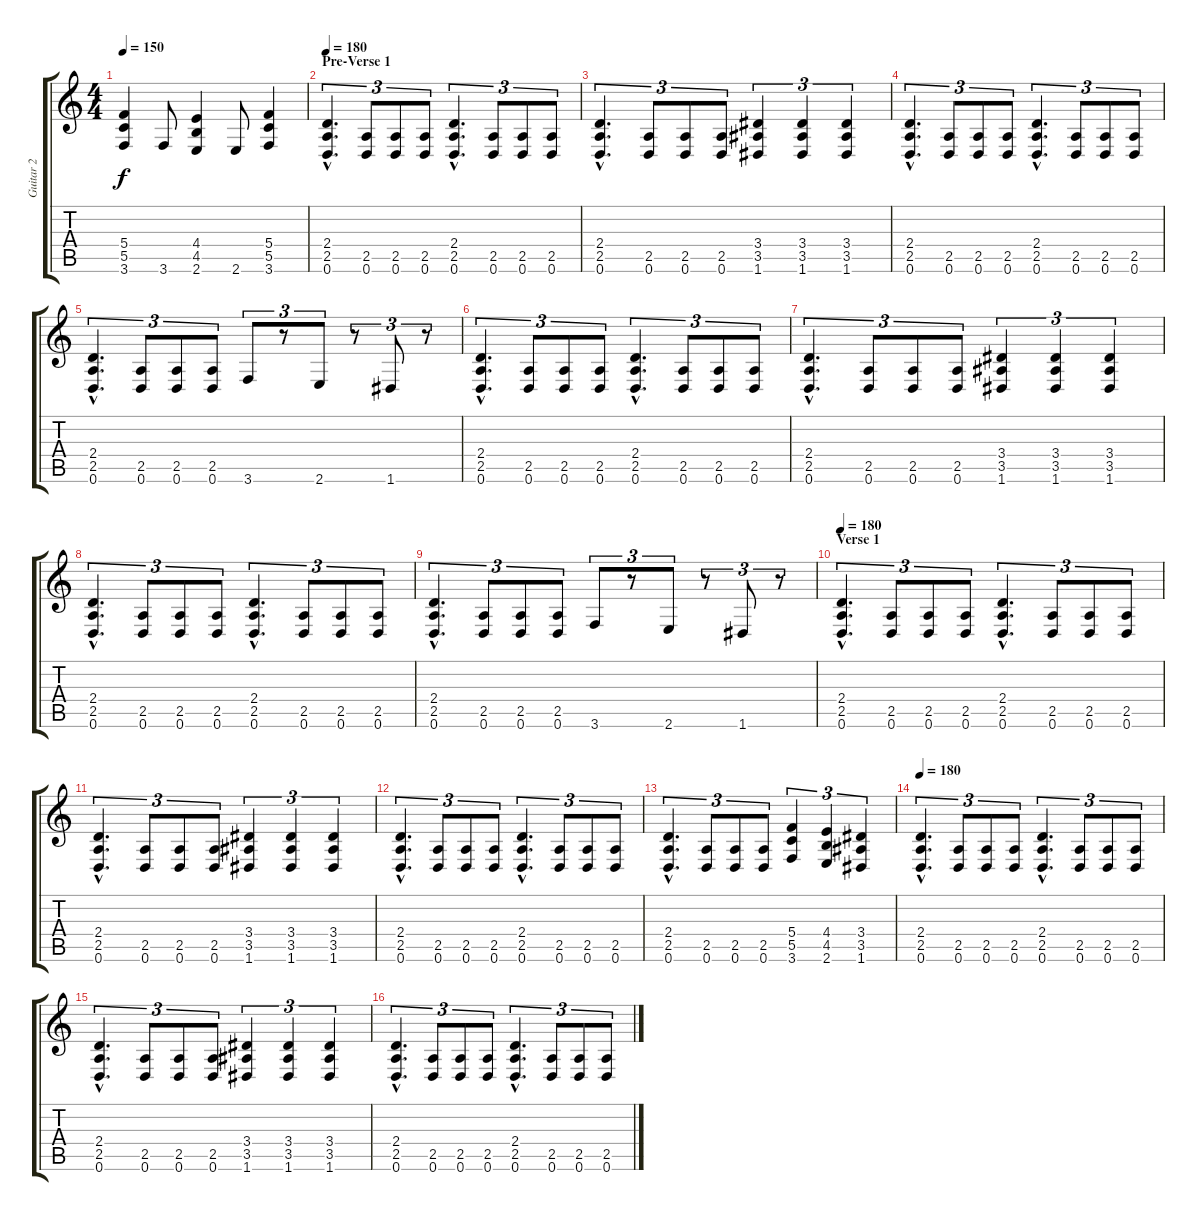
\track ("Guitar 2" "Guitar 2") {instrument distortionguitar}
\staff {score tabs}
\tuning (D4 A3 F3 C3 G2 D2) {hide}
\ts (4 4)
\tempo 150
\clef g2
\ks c
(5.4 5.5 3.6).4{dy f} 3.6.8 (4.4 4.5 2.6).4 2.6.8 (5.4 5.5 3.6).4 |
\section ("" "Pre-Verse 1")
\tempo 180
(2.4{hac} 2.5{hac} 0.6{hac}).4{d tu (3 2)} (2.5 0.6).8{tu (3 2)} (2.5 0.6).8{tu (3 2)} (2.5 0.6).8{tu (3 2)} (2.4{hac} 2.5{hac} 0.6{hac}).4{d tu (3 2)} (2.5 0.6).8{tu (3 2)} (2.5 0.6).8{tu (3 2)} (2.5 0.6).8{tu (3 2)} |
(2.4{hac} 2.5{hac} 0.6{hac}).4{d tu (3 2)} (2.5 0.6).8{tu (3 2)} (2.5 0.6).8{tu (3 2)} (2.5 0.6).8{tu (3 2)} (3.4 3.5 1.6).4{tu (3 2)} (3.4 3.5 1.6).4{tu (3 2)} (3.4 3.5 1.6).4{tu (3 2)} |
(2.4{hac} 2.5{hac} 0.6{hac}).4{d tu (3 2)} (2.5 0.6).8{tu (3 2)} (2.5 0.6).8{tu (3 2)} (2.5 0.6).8{tu (3 2)} (2.4{hac} 2.5{hac} 0.6{hac}).4{d tu (3 2)} (2.5 0.6).8{tu (3 2)} (2.5 0.6).8{tu (3 2)} (2.5 0.6).8{tu (3 2)} |
(2.4{hac} 2.5{hac} 0.6{hac}).4{d tu (3 2)} (2.5 0.6).8{tu (3 2)} (2.5 0.6).8{tu (3 2)} (2.5 0.6).8{tu (3 2)} 3.6.8{tu (3 2)} r.8{tu (3 2)} 2.6.8{tu (3 2)} r.8{tu (3 2)} 1.6.8{tu (3 2)} r.8{tu (3 2)} |
(2.4{hac} 2.5{hac} 0.6{hac}).4{d tu (3 2)} (2.5 0.6).8{tu (3 2)} (2.5 0.6).8{tu (3 2)} (2.5 0.6).8{tu (3 2)} (2.4{hac} 2.5{hac} 0.6{hac}).4{d tu (3 2)} (2.5 0.6).8{tu (3 2)} (2.5 0.6).8{tu (3 2)} (2.5 0.6).8{tu (3 2)} |
(2.4{hac} 2.5{hac} 0.6{hac}).4{d tu (3 2)} (2.5 0.6).8{tu (3 2)} (2.5 0.6).8{tu (3 2)} (2.5 0.6).8{tu (3 2)} (3.4 3.5 1.6).4{tu (3 2)} (3.4 3.5 1.6).4{tu (3 2)} (3.4 3.5 1.6).4{tu (3 2)} |
(2.4{hac} 2.5{hac} 0.6{hac}).4{d tu (3 2)} (2.5 0.6).8{tu (3 2)} (2.5 0.6).8{tu (3 2)} (2.5 0.6).8{tu (3 2)} (2.4{hac} 2.5{hac} 0.6{hac}).4{d tu (3 2)} (2.5 0.6).8{tu (3 2)} (2.5 0.6).8{tu (3 2)} (2.5 0.6).8{tu (3 2)} |
(2.4{hac} 2.5{hac} 0.6{hac}).4{d tu (3 2)} (2.5 0.6).8{tu (3 2)} (2.5 0.6).8{tu (3 2)} (2.5 0.6).8{tu (3 2)} 3.6.8{tu (3 2)} r.8{tu (3 2)} 2.6.8{tu (3 2)} r.8{tu (3 2)} 1.6.8{tu (3 2)} r.8{tu (3 2)} |
\section ("" "Verse 1")
\tempo 180
(2.4{hac} 2.5{hac} 0.6{hac}).4{d tu (3 2)} (2.5 0.6).8{tu (3 2)} (2.5 0.6).8{tu (3 2)} (2.5 0.6).8{tu (3 2)} (2.4{hac} 2.5{hac} 0.6{hac}).4{d tu (3 2)} (2.5 0.6).8{tu (3 2)} (2.5 0.6).8{tu (3 2)} (2.5 0.6).8{tu (3 2)} |
(2.4{hac} 2.5{hac} 0.6{hac}).4{d tu (3 2)} (2.5 0.6).8{tu (3 2)} (2.5 0.6).8{tu (3 2)} (2.5 0.6).8{tu (3 2)} (3.4 3.5 1.6).4{tu (3 2)} (3.4 3.5 1.6).4{tu (3 2)} (3.4 3.5 1.6).4{tu (3 2)} |
(2.4{hac} 2.5{hac} 0.6{hac}).4{d tu (3 2)} (2.5 0.6).8{tu (3 2)} (2.5 0.6).8{tu (3 2)} (2.5 0.6).8{tu (3 2)} (2.4{hac} 2.5{hac} 0.6{hac}).4{d tu (3 2)} (2.5 0.6).8{tu (3 2)} (2.5 0.6).8{tu (3 2)} (2.5 0.6).8{tu (3 2)} |
(2.4{hac} 2.5{hac} 0.6{hac}).4{d tu (3 2)} (2.5 0.6).8{tu (3 2)} (2.5 0.6).8{tu (3 2)} (2.5 0.6).8{tu (3 2)} (5.4 5.5 3.6).4{tu (3 2)} (4.4 4.5 2.6).4{tu (3 2)} (3.4 3.5 1.6).4{tu (3 2)} |
\tempo 180
(2.4{hac} 2.5{hac} 0.6{hac}).4{d tu (3 2)} (2.5 0.6).8{tu (3 2)} (2.5 0.6).8{tu (3 2)} (2.5 0.6).8{tu (3 2)} (2.4{hac} 2.5{hac} 0.6{hac}).4{d tu (3 2)} (2.5 0.6).8{tu (3 2)} (2.5 0.6).8{tu (3 2)} (2.5 0.6).8{tu (3 2)} |
(2.4{hac} 2.5{hac} 0.6{hac}).4{d tu (3 2)} (2.5 0.6).8{tu (3 2)} (2.5 0.6).8{tu (3 2)} (2.5 0.6).8{tu (3 2)} (3.4 3.5 1.6).4{tu (3 2)} (3.4 3.5 1.6).4{tu (3 2)} (3.4 3.5 1.6).4{tu (3 2)} |
(2.4{hac} 2.5{hac} 0.6{hac}).4{d tu (3 2)} (2.5 0.6).8{tu (3 2)} (2.5 0.6).8{tu (3 2)} (2.5 0.6).8{tu (3 2)} (2.4{hac} 2.5{hac} 0.6{hac}).4{d tu (3 2)} (2.5 0.6).8{tu (3 2)} (2.5 0.6).8{tu (3 2)} (2.5 0.6).8{tu (3 2)}
